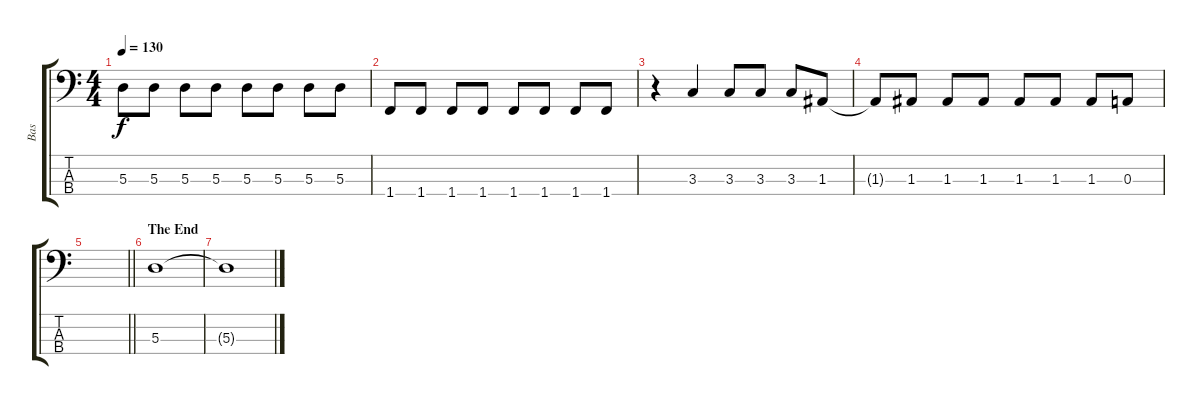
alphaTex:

\track ("Bas" "Bas") {instrument electricbassfinger}
\staff {score tabs}
\tuning (G2 D2 A1 E1) {hide}
\ts (4 4)
\tempo 130
\clef f4
\ks c
5.3.8{dy f} 5.3.8 5.3.8 5.3.8 5.3.8 5.3.8 5.3.8 5.3.8 |
1.4.8 1.4.8 1.4.8 1.4.8 1.4.8 1.4.8 1.4.8 1.4.8 |
r.4 3.3.4 3.3.8 3.3.8 3.3.8 1.3.8 |
1.3{t}.8 1.3.8 1.3.8 1.3.8 1.3.8 1.3.8 1.3.8 0.3.8 |
\barLineRight lightlight
|
\section ("" "The End")
5.3.1 |
5.3{t}.1
